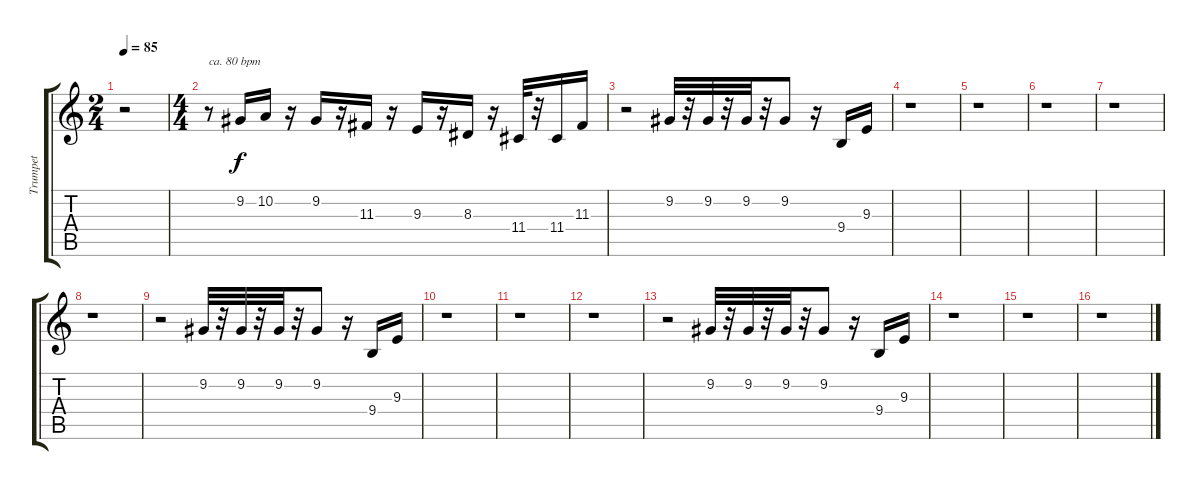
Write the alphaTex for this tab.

\track ("Trumpet" "Trumpet") {instrument trumpet}
\staff {score tabs}
\tuning (E4 B3 G3 D3 A2 E2) {hide}
\ts (2 4)
\tempo 85
\tempo 80
\tempo 85
\clef g2
\ks c
r.2{dy f instrument trumpet} |
\ts (4 4)
r.8{txt "ca. 80 bpm"} 9.2.16 10.2.16 r.16 9.2.16 r.16 11.3.16 r.16 9.3.16 r.16 8.3.16 r.16 11.4.32 r.32 11.4.16 11.3.16 |
r.2 9.2.32 r.32 9.2.32 r.32 9.2.32 r.32 9.2.8 r.16 9.4.16 9.3.16 |
r.1 |
r.1 |
r.1 |
r.1 |
r.1 |
r.2 9.2.32 r.32 9.2.32 r.32 9.2.32 r.32 9.2.8 r.16 9.4.16 9.3.16 |
r.1 |
r.1 |
r.1 |
r.2 9.2.32 r.32 9.2.32 r.32 9.2.32 r.32 9.2.8 r.16 9.4.16 9.3.16 |
r.1 |
r.1 |
r.1
